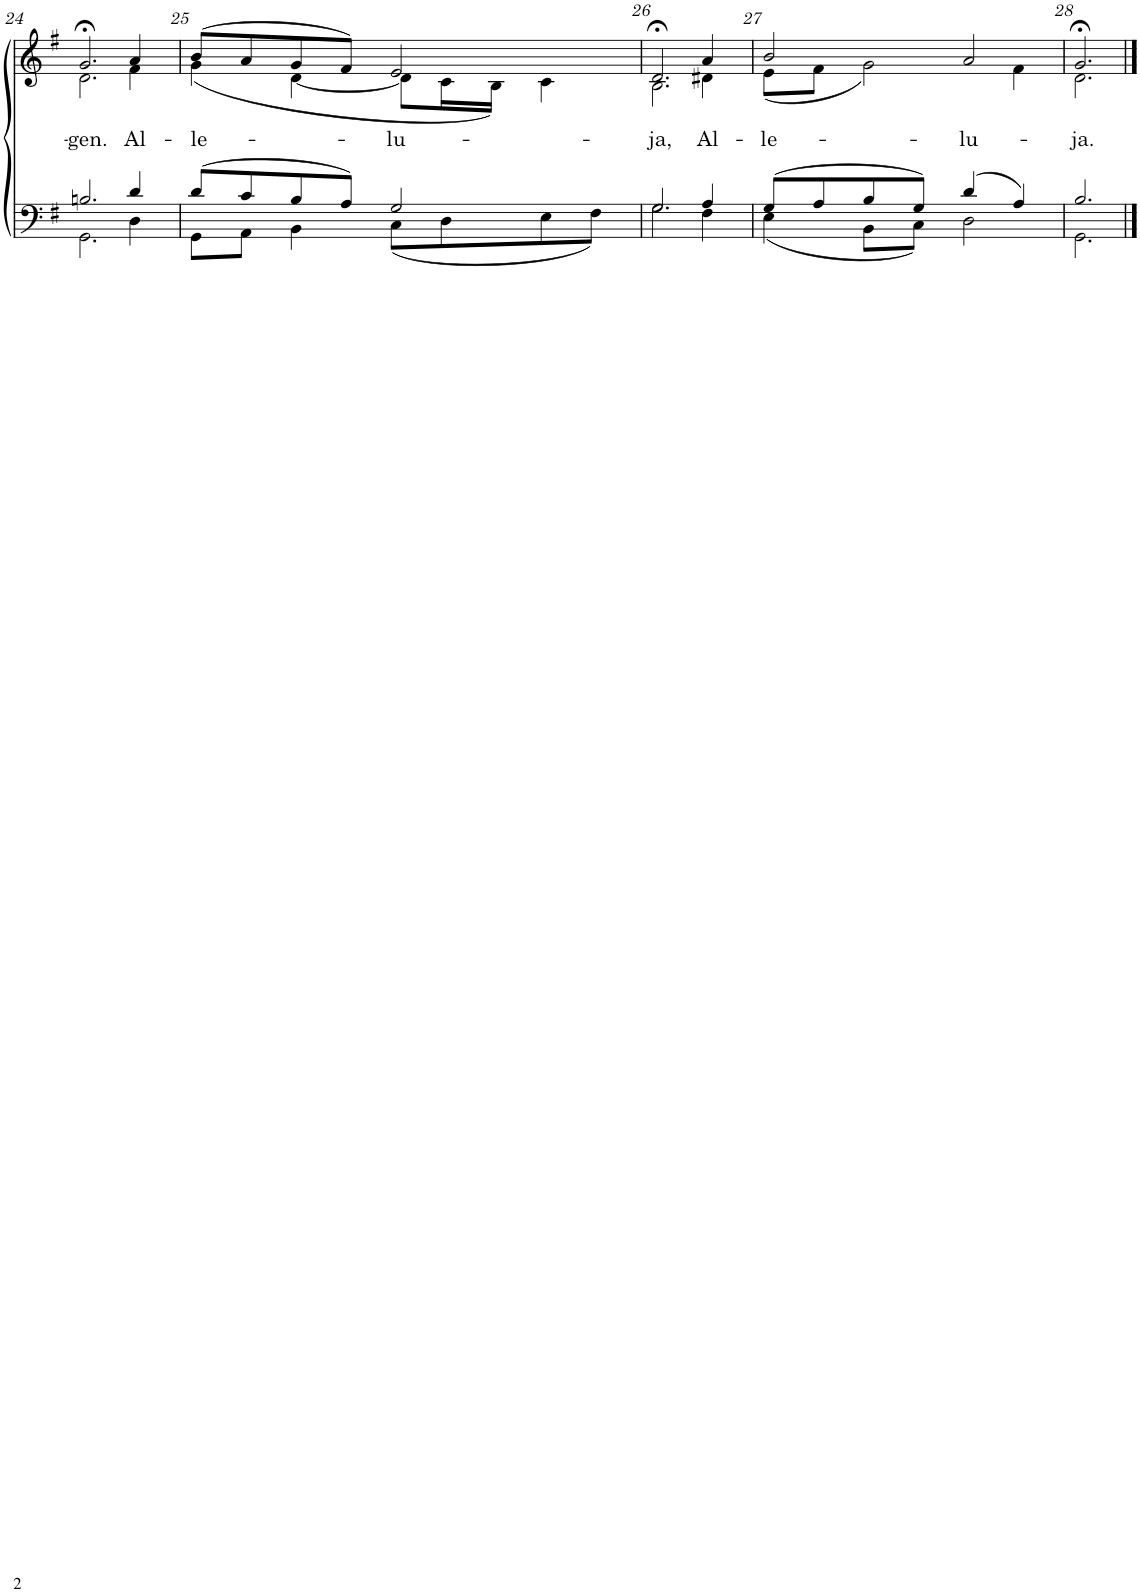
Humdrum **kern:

**kern	**kern	**text
*part2	*part1	*part1
*staff2	*staff1	*staff1
*I"Tenor/Bass	*I"Soprano/Alto	*
!!LO:PB:g=z
*clefF4	*clefG2	*
*k[f#]	*k[f#]	*
*M4/4	*M4/4	*
*met(c)	*met(c)	*
=24	=24	=24
*^	*	*
!	!	!	!LO:LY:b
*	*	*^	*
2.Bn/	2.GG\	2.g;</	2.d\	-gen.
!	!	!	!	!LO:LY:b
4d/	4D\	4a/	4f#\	Al-
=25	=25	=25	=25	=25
!	!	!	!	!LO:LY:b
(8d/L	8GG\L	(8b/L	(4g\	-le-
8c/	8AA\J	8a/	.	.
8B/	4BB\	8g/	[4d\	.
8A/J)	.	8f#/J)	.	.
!	!	!	!	!LO:LY:b
2G/	(8C\L	2e/	8d\L]	-lu-
.	8D\	.	16c\L	.
.	.	.	16B\JJ)	.
.	8E\	.	4c\	.
.	8F#\J)	.	.	.
=26	=26	=26	=26	=26
!	!	!	!	!LO:LY:b
2.G/	2.G\	2.d;</	2.B\	-ja,
!	!	!	!	!LO:LY:b
4A/	4F#\	4a/	4d#X\	Al-
=27	=27	=27	=27	=27
!	!	!	!	!LO:LY:b
(8G/L	(4E\	2b/	(8e\L	-le-
8A/	.	.	8f#\J	.
8B/	8BB\L	.	2g\)	.
8G/J)	8C\J)	.	.	.
!	!	!	!	!LO:LY:b
(4d/	2D\	2a/	.	-lu-
4A/)	.	.	4f#\	.
=28	=28	=28	=28	=28
!	!	!	!	!LO:LY:b
2.B/	2.GG\	2.g;</	2.d\	-ja.
*v	*v	*	*	*
*	*v	*v	*
==	==	==
*-	*-	*-
